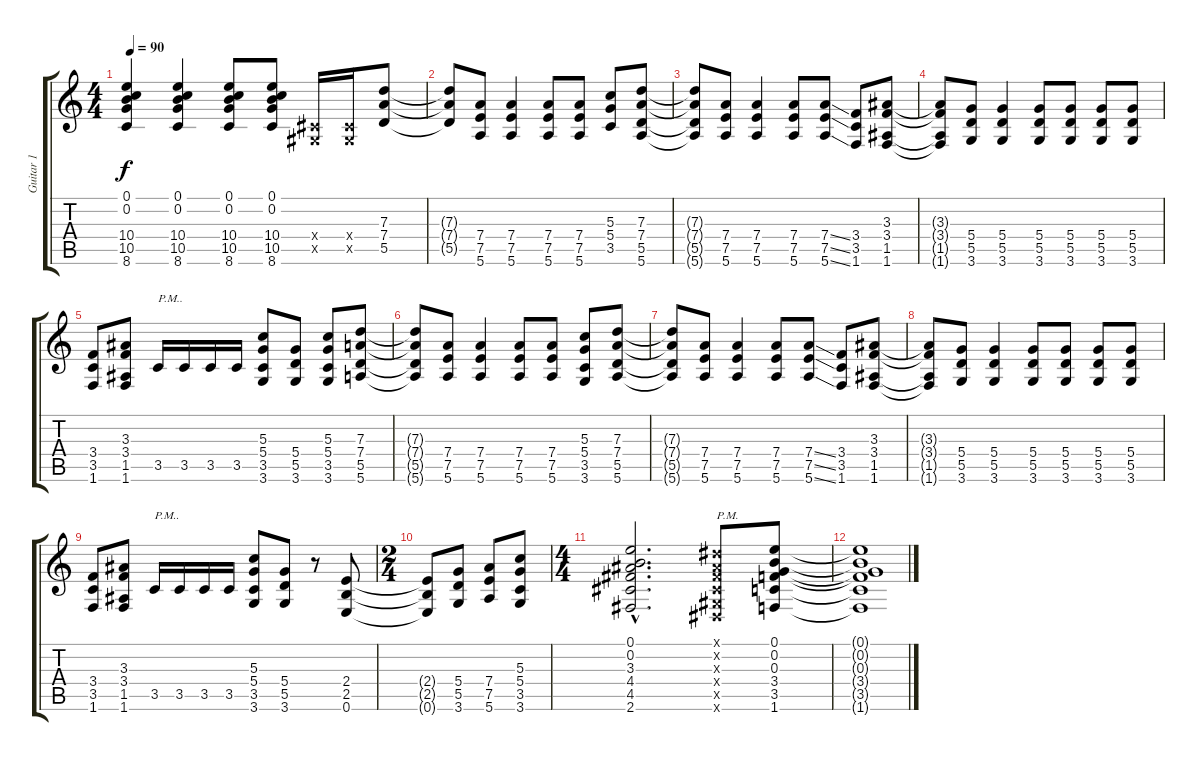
\track ("Guitar 1" "Guitar 1") {instrument overdrivenguitar}
\staff {score tabs}
\tuning (E4 B3 G3 D3 A2 E2) {hide}
\ts (4 4)
\tempo 90
\clef g2
\ks c
(0.1{t} 0.2{t} 10.4{t} 10.5{t} 8.6{t}).4{dy f} (0.1 0.2 10.4 10.5 8.6).4 (0.1 0.2 10.4 10.5 8.6).8 (0.1 0.2 10.4 10.5 8.6).8 (-1.4{x} -1.5{x}).16 (-1.4{x} -1.5{x}).16 (7.3 7.4 5.5).8 |
(7.3{t} 7.4{t} 5.5{t}).8 (7.4 7.5 5.6).8 (7.4 7.5 5.6).4 (7.4 7.5 5.6).8 (7.4 7.5 5.6).8 (5.3 5.4 3.5).8 (7.3 7.4 5.5 5.6).8 |
(7.3{t} 7.4{t} 5.5{t} 5.6{t}).8 (7.4 7.5 5.6).8 (7.4 7.5 5.6).4 (7.4 7.5 5.6).8 (7.4{ss} 7.5{ss} 5.6{ss}).8 (3.4 3.5 1.6).8 (3.3 3.4 1.5 1.6).8 |
(3.3{t} 3.4{t} 1.5{t} 1.6{t}).8 (5.4 5.5 3.6).8 (5.4 5.5 3.6).4 (5.4 5.5 3.6).8 (5.4 5.5 3.6).8 (5.4 5.5 3.6).8 (5.4 5.5 3.6).8 |
(3.4 3.5 1.6).8 (3.3 3.4 1.5 1.6).8 3.5.16{txt "P.M.."} 3.5.16 3.5.16 3.5.16 (5.3 5.4 3.5 3.6).8 (5.4 5.5 3.6).8 (5.3 5.4 3.5 3.6).8 (7.3 7.4 5.5 5.6).8 |
(7.3{t} 7.4{t} 5.5{t} 5.6{t}).8 (7.4 7.5 5.6).8 (7.4 7.5 5.6).4 (7.4 7.5 5.6).8 (7.4 7.5 5.6).8 (5.3 5.4 3.5 3.6).8 (7.3 7.4 5.5 5.6).8 |
(7.3{t} 7.4{t} 5.5{t} 5.6{t}).8 (7.4 7.5 5.6).8 (7.4 7.5 5.6).4 (7.4 7.5 5.6).8 (7.4{ss} 7.5{ss} 5.6{ss}).8 (3.4 3.5 1.6).8 (3.3 3.4 1.5 1.6).8 |
(3.3{t} 3.4{t} 1.5{t} 1.6{t}).8 (5.4 5.5 3.6).8 (5.4 5.5 3.6).4 (5.4 5.5 3.6).8 (5.4 5.5 3.6).8 (5.4 5.5 3.6).8 (5.4 5.5 3.6).8 |
(3.4 3.5 1.6).8 (3.3 3.4 1.5 1.6).8 3.5.16{txt "P.M.."} 3.5.16 3.5.16 3.5.16 (5.3 5.4 3.5 3.6).8 (5.4 5.5 3.6).8 r.8 (2.4 2.5 0.6).8 |
\ts (2 4)
(2.4{t} 2.5{t} 0.6{t}).8 (5.4 5.5 3.6).8 (7.4 7.5 5.6).8 (5.3 5.4 3.5 3.6).8 |
\ts (4 4)
(0.1{hac} 0.2{hac} 3.3{hac} 4.4{hac} 4.5{hac} 2.6{hac}).2{d} (-1.1{x} -1.2{x} -1.3{x} -1.4{x} -1.5{x} -1.6{x}).8{txt "P.M."} (0.1 0.2 0.3 3.4 3.5 1.6).8 |
(0.1{t} 0.2{t} 0.3{t} 3.4{t} 3.5{t} 1.6{t}).1
